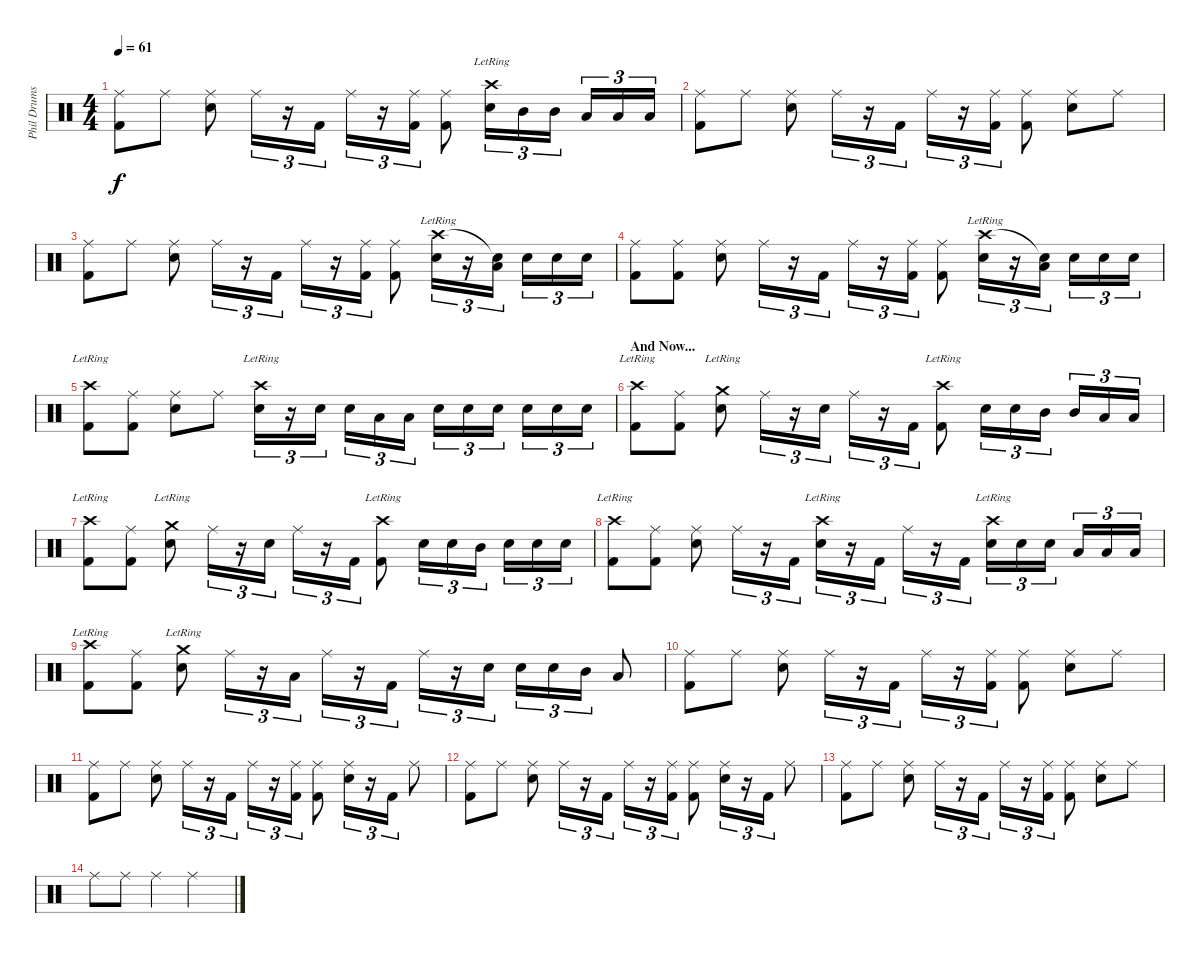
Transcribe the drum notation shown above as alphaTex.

\track ("Phil Drums" "Phil Drums") {instrument percussion}
\staff {score}
\articulation defaults
\ts (4 4)
\tempo 61
\clef neutral
\ks c
("Kick (hit) 2" "Ride (middle)").8{dy f} "Ride (middle)".8 ("Snare (hit) 2" "Ride (middle)").8 "Ride (middle)".16{tu (3 2)} r.16{tu (3 2)} "Kick (hit) 2".16{tu (3 2)} "Ride (middle)".16{tu (3 2)} r.16{tu (3 2)} ("Kick (hit) 2" "Ride (middle)").16{tu (3 2)} ("Kick (hit) 2" "Ride (middle)").8 ("Snare (hit) 2" "Crash high (hit)"{lr}).16{tu (3 2)} "Mid Tom (hit)".16{tu (3 2)} "Mid Tom (hit)".16{tu (3 2)} "Low Tom (hit)".16{tu (3 2)} "Low Tom (hit)".16{tu (3 2)} "Low Tom (hit)".16{tu (3 2)} |
("Kick (hit) 2" "Ride (middle)").8 "Ride (middle)".8 ("Snare (hit) 2" "Ride (middle)").8 "Ride (middle)".16{tu (3 2)} r.16{tu (3 2)} "Kick (hit) 2".16{tu (3 2)} "Ride (middle)".16{tu (3 2)} r.16{tu (3 2)} ("Kick (hit) 2" "Ride (middle)").16{tu (3 2)} ("Kick (hit) 2" "Ride (middle)").8 ("Snare (hit) 2" "Ride (middle)").8 "Ride (middle)".8 |
("Kick (hit) 2" "Ride (middle)").8 "Ride (middle)".8 ("Snare (hit) 2" "Ride (middle)").8 "Ride (middle)".16{tu (3 2)} r.16{tu (3 2)} "Kick (hit) 2".16{tu (3 2)} "Ride (middle)".16{tu (3 2)} r.16{tu (3 2)} ("Kick (hit) 2" "Ride (middle)").16{tu (3 2)} ("Kick (hit) 2" "Ride (middle)").8 ("Snare (hit) 2" "Crash high (hit)"{lr}).16{tu (3 2)} r.16{tu (3 2)} ("Low Tom (hit)" "Snare (hit)"{t}).16{tu (3 2)} "Snare (hit) 2".16{tu (3 2)} "Snare (hit) 2".16{tu (3 2)} "Snare (hit) 2".16{tu (3 2)} |
("Kick (hit) 2" "Ride (middle)").8 ("Kick (hit) 2" "Ride (middle)").8 ("Snare (hit) 2" "Ride (middle)").8 "Ride (middle)".16{tu (3 2)} r.16{tu (3 2)} "Kick (hit) 2".16{tu (3 2)} "Ride (middle)".16{tu (3 2)} r.16{tu (3 2)} ("Kick (hit) 2" "Ride (middle)").16{tu (3 2)} ("Kick (hit) 2" "Ride (middle)").8 ("Snare (hit) 2" "Crash high (hit)"{lr}).16{tu (3 2)} r.16{tu (3 2)} ("Low Tom (hit)" "Snare (hit)"{t}).16{tu (3 2)} "Snare (hit) 2".16{tu (3 2)} "Snare (hit) 2".16{tu (3 2)} "Snare (hit) 2".16{tu (3 2)} |
("Kick (hit) 2" "Crash high (hit)"{lr}).8 ("Kick (hit) 2" "Ride (middle)").8 ("Snare (hit) 2" "Ride (middle)").8 "Ride (middle)".8 ("Snare (hit) 2" "Crash high (hit)"{lr}).16{tu (3 2)} r.16{tu (3 2)} "Snare (hit) 2".16{tu (3 2)} "Snare (hit) 2".16{tu (3 2)} "Low Tom (hit)".16{tu (3 2)} "Low Tom (hit)".16{tu (3 2)} "Snare (hit) 2".16{tu (3 2)} "Snare (hit) 2".16{tu (3 2)} "Snare (hit) 2".16{tu (3 2)} "Snare (hit) 2".16{tu (3 2)} "Snare (hit) 2".16{tu (3 2)} "Snare (hit) 2".16{tu (3 2)} |
\section ("" "And Now...")
("Kick (hit) 2" "Crash high (hit)"{lr}).8 ("Kick (hit) 2" "Ride (middle)").8 ("Snare (hit) 2" "Crash medium (hit)"{lr}).8 "Ride (middle)".16{tu (3 2)} r.16{tu (3 2)} "Snare (hit) 2".16{tu (3 2)} "Ride (middle)".16{tu (3 2)} r.16{tu (3 2)} "Kick (hit) 2".16{tu (3 2)} ("Kick (hit) 2" "Crash high (hit)"{lr}).8 "Snare (hit) 2".16{tu (3 2)} "Snare (hit) 2".16{tu (3 2)} "Mid Tom (hit)".16{tu (3 2)} "Mid Tom (hit)".16{tu (3 2)} "Low Tom (hit)".16{tu (3 2)} "Low Tom (hit)".16{tu (3 2)} |
("Kick (hit) 2" "Crash high (hit)"{lr}).8 ("Kick (hit) 2" "Ride (middle)").8 ("Snare (hit) 2" "Crash medium (hit)"{lr}).8 "Ride (middle)".16{tu (3 2)} r.16{tu (3 2)} "Snare (hit) 2".16{tu (3 2)} "Ride (middle)".16{tu (3 2)} r.16{tu (3 2)} "Kick (hit) 2".16{tu (3 2)} ("Kick (hit) 2" "Crash high (hit)"{lr}).8 "Snare (hit) 2".16{tu (3 2)} "Snare (hit) 2".16{tu (3 2)} "Mid Tom (hit)".16{tu (3 2)} "Snare (hit) 2".16{tu (3 2)} "Snare (hit) 2".16{tu (3 2)} "Snare (hit) 2".16{tu (3 2)} |
("Kick (hit) 2" "Crash high (hit)"{lr}).8 ("Kick (hit) 2" "Ride (middle)").8 ("Snare (hit) 2" "Ride (middle)").8 "Ride (middle)".16{tu (3 2)} r.16{tu (3 2)} "Kick (hit) 2".16{tu (3 2)} ("Snare (hit) 2" "Crash high (hit)"{lr}).16{tu (3 2)} r.16{tu (3 2)} "Kick (hit) 2".16{tu (3 2)} "Ride (middle)".16{tu (3 2)} r.16{tu (3 2)} "Kick (hit) 2".16{tu (3 2)} ("Snare (hit) 2" "Crash high (hit)"{lr}).16{tu (3 2)} "Snare (hit) 2".16{tu (3 2)} "Snare (hit) 2".16{tu (3 2)} "Low Tom (hit)".16{tu (3 2)} "Low Tom (hit)".16{tu (3 2)} "Low Tom (hit)".16{tu (3 2)} |
("Kick (hit) 2" "Crash high (hit)"{lr}).8 ("Kick (hit) 2" "Ride (middle)").8 ("Snare (hit) 2" "Crash medium (hit)"{lr}).8 "Ride (middle)".16{tu (3 2)} r.16{tu (3 2)} "Low Tom (hit)".16{tu (3 2)} "Ride (middle)".16{tu (3 2)} r.16{tu (3 2)} "Kick (hit) 2".16{tu (3 2)} "Ride (middle)".16{tu (3 2)} r.16{tu (3 2)} "Snare (hit) 2".16{tu (3 2)} "Snare (hit) 2".16{tu (3 2)} "Snare (hit) 2".16{tu (3 2)} "Mid Tom (hit)".16{tu (3 2)} "Low Tom (hit)".8 |
("Kick (hit) 2" "Ride (middle)").8 "Ride (middle)".8 ("Snare (hit) 2" "Ride (middle)").8 "Ride (middle)".16{tu (3 2)} r.16{tu (3 2)} "Kick (hit) 2".16{tu (3 2)} "Ride (middle)".16{tu (3 2)} r.16{tu (3 2)} ("Kick (hit) 2" "Ride (middle)").16{tu (3 2)} ("Kick (hit) 2" "Ride (middle)").8 ("Snare (hit) 2" "Ride (middle)").8 "Ride (middle)".8 |
("Kick (hit) 2" "Ride (middle)").8 "Ride (middle)".8 ("Snare (hit) 2" "Ride (middle)").8 "Ride (middle)".16{tu (3 2)} r.16{tu (3 2)} "Kick (hit) 2".16{tu (3 2)} "Ride (middle)".16{tu (3 2)} r.16{tu (3 2)} ("Kick (hit) 2" "Ride (middle)").16{tu (3 2)} ("Kick (hit) 2" "Ride (middle)").8 ("Snare (hit) 2" "Ride (middle)").16{tu (3 2)} r.16{tu (3 2)} "Kick (hit) 2".16{tu (3 2)} "Ride (middle)".8 |
("Kick (hit) 2" "Ride (middle)").8 "Ride (middle)".8 ("Snare (hit) 2" "Ride (middle)").8 "Ride (middle)".16{tu (3 2)} r.16{tu (3 2)} "Kick (hit) 2".16{tu (3 2)} "Ride (middle)".16{tu (3 2)} r.16{tu (3 2)} ("Kick (hit) 2" "Ride (middle)").16{tu (3 2)} ("Kick (hit) 2" "Ride (middle)").8 ("Snare (hit) 2" "Ride (middle)").16{tu (3 2)} r.16{tu (3 2)} "Kick (hit) 2".16{tu (3 2)} "Ride (middle)".8 |
("Kick (hit) 2" "Ride (middle)").8 "Ride (middle)".8 ("Snare (hit) 2" "Ride (middle)").8 "Ride (middle)".16{tu (3 2)} r.16{tu (3 2)} "Kick (hit) 2".16{tu (3 2)} "Ride (middle)".16{tu (3 2)} r.16{tu (3 2)} ("Kick (hit) 2" "Ride (middle)").16{tu (3 2)} ("Kick (hit) 2" "Ride (middle)").8 ("Snare (hit) 2" "Ride (middle)").8 "Ride (middle)".8 |
"Ride (middle)".8 "Ride (middle)".8 "Ride (middle)".4 "Ride (middle)".2
